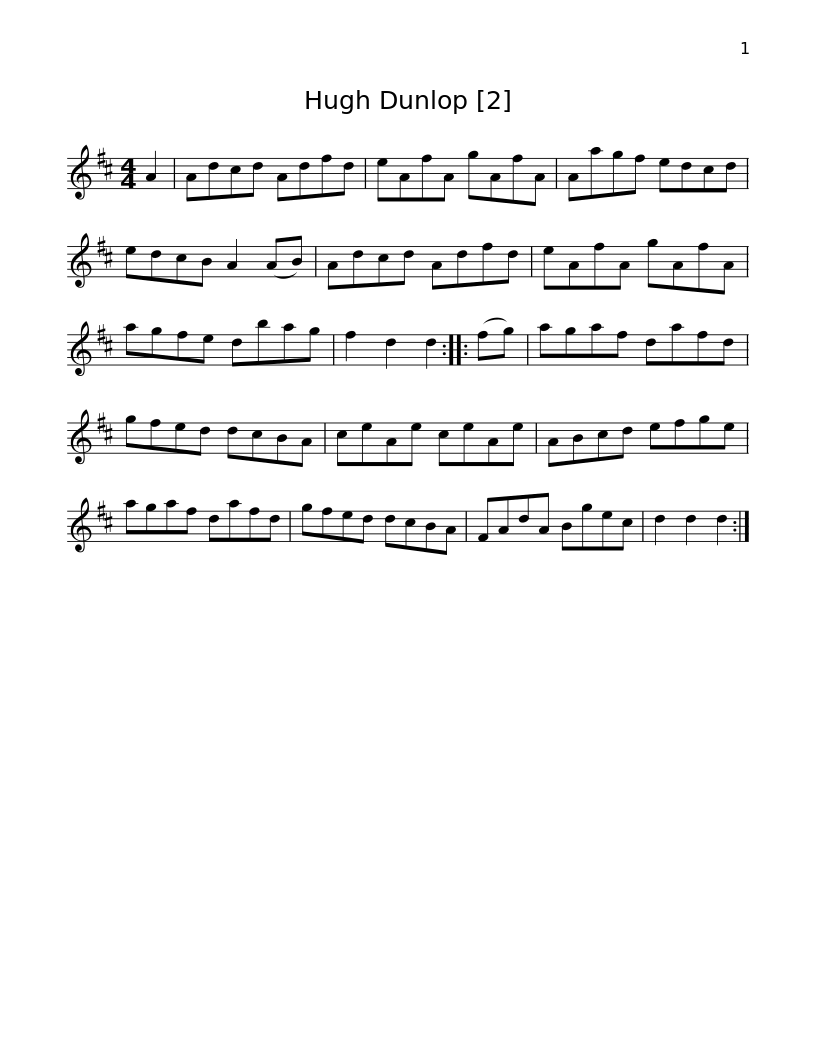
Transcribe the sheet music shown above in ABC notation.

X:1
L:1/8
M:4/4
I:linebreak $
K:D
V:1 treble
V:1
 A2 | Adcd Adfd | eAfA gAfA | Aagf edcd | edcB A2 (AB) | %5
 Adcd Adfd |$ eAfA gAfA | agfe dbag | f2 d2 d2 :: (fg) | %10
 agaf dafd | gfed dcBA |$ ceAe ceAe | ABcd efge | agaf dafd | %15
 gfed dcBA | FAdA Bgec | d2 d2 d2 :| %18
